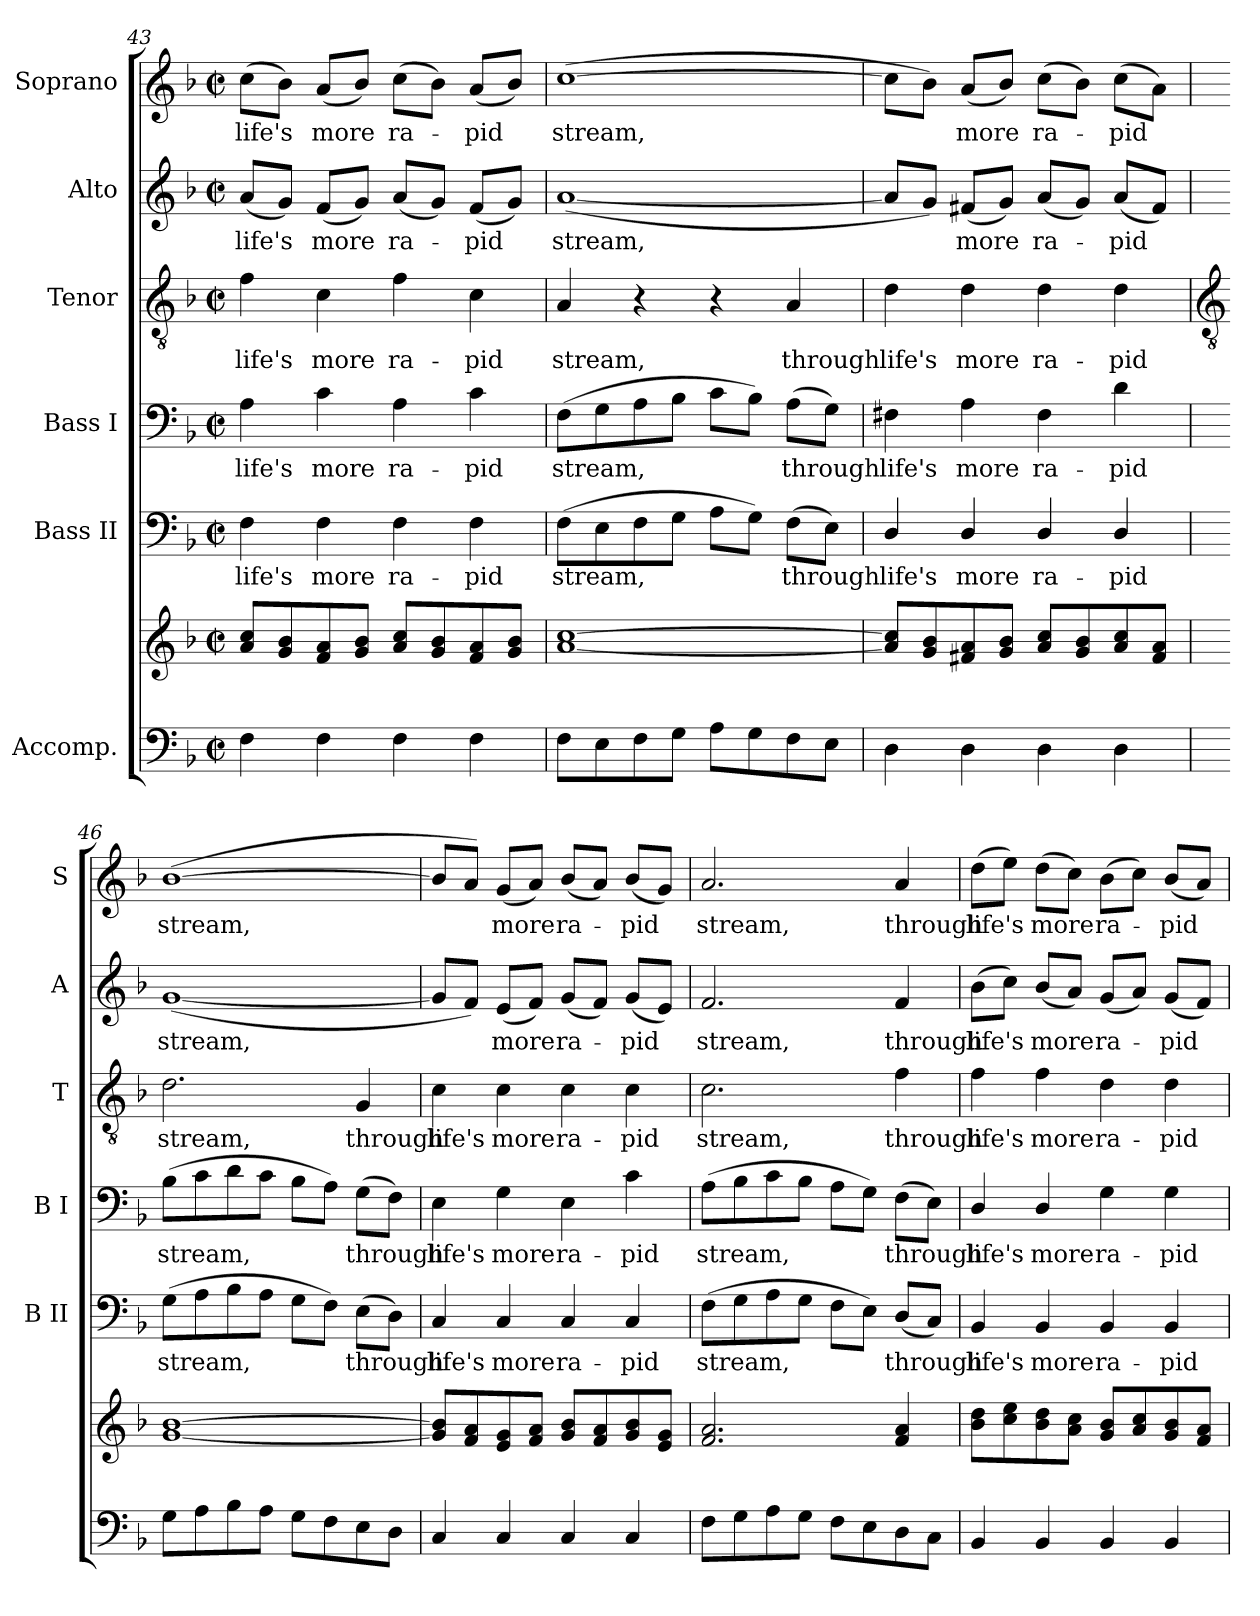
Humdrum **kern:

**kern	**kern	**kern	**text	**kern	**text	**kern	**text	**kern	**text	**kern	**text
*part6	*part6	*part5	*part5	*part4	*part4	*part3	*part3	*part2	*part2	*part1	*part1
*staff7	*staff6	*staff5	*staff5	*staff4	*staff4	*staff3	*staff3	*staff2	*staff2	*staff1	*staff1
*I"Accomp.	*	*I"Bass II	*	*I"Bass I	*	*I"Tenor	*	*I"Alto	*	*I"Soprano	*
*	*	*I'B II	*	*I'B I	*	*I'T	*	*I'A	*	*I'S	*
*clefF4	*clefG2	*clefF4	*	*clefF4	*	*clefGv2	*	*clefG2	*	*clefG2	*
*k[b-]	*k[b-]	*k[b-]	*	*k[b-]	*	*k[b-]	*	*k[b-]	*	*k[b-]	*
*F:	*F:	*F:	*	*F:	*	*F:	*	*F:	*	*F:	*
*M2/2	*M2/2	*M2/2	*	*M2/2	*	*M2/2	*	*M2/2	*	*M2/2	*
*met(c|)	*met(c|)	*met(c|)	*	*met(c|)	*	*met(c|)	*	*met(c|)	*	*met(c|)	*
=43	=43	=43	=43	=43	=43	=43	=43	=43	=43	=43	=43
!	!	!	!LO:LY:b	!	!LO:LY:b	!	!LO:LY:b	!	!LO:LY:b	!	!LO:LY:b
4F	8a 8ccL	4F	life's	4A	life's	4f	life's	(<8aL	life's	(>8ccL	life's
.	8g 8b-	.	.	.	.	.	.	8gJ)	.	8b-J)	.
!	!	!	!LO:LY:b	!	!LO:LY:b	!	!LO:LY:b	!	!LO:LY:b	!	!LO:LY:b
4F	8f 8a	4F	more	4c	more	4c	more	(<8fL	more	(<8aL	more
.	8g 8b-J	.	.	.	.	.	.	8gJ)	.	8b-J)	.
!	!	!	!LO:LY:b	!	!LO:LY:b	!	!LO:LY:b	!	!LO:LY:b	!	!LO:LY:b
4F	8a 8ccL	4F	ra-	4A	ra-	4f	ra-	(<8aL	ra-	(>8ccL	ra-
.	8g 8b-	.	.	.	.	.	.	8gJ)	.	8b-J)	.
!	!	!	!LO:LY:b	!	!LO:LY:b	!	!LO:LY:b	!	!LO:LY:b	!	!LO:LY:b
4F	8f 8a	4F	-pid	4c	-pid	4c	-pid	(<8fL	pid	(<8aL	pid
.	8g 8b-J	.	.	.	.	.	.	8gJ)	.	8b-J)	.
=44	=44	=44	=44	=44	=44	=44	=44	=44	=44	=44	=44
!	!	!	!LO:LY:b	!	!LO:LY:b	!	!LO:LY:b	!	!LO:LY:b	!	!LO:LY:b
8FL	[1a [1cc	(>8FL	stream,	(>8FL	stream,	4A	stream,	(<[1a	stream,	(>[1cc	stream,
8E	.	8E	.	8G	.	.	.	.	.	.	.
8F	.	8F	.	8A	.	4r	.	.	.	.	.
8GJ	.	8GJ	.	8B-J	.	.	.	.	.	.	.
8AL	.	8AL	.	8cL	.	4r	.	.	.	.	.
8G	.	8GJ)	.	8B-J)	.	.	.	.	.	.	.
!	!	!	!LO:LY:b	!	!LO:LY:b	!	!LO:LY:b	!	!	!	!
8F	.	(>8FL	through	(>8AL	through	4A	through	.	.	.	.
8EJ	.	8EJ)	.	8GJ)	.	.	.	.	.	.	.
=45	=45	=45	=45	=45	=45	=45	=45	=45	=45	=45	=45
!	!	!	!LO:LY:b	!	!LO:LY:b	!	!LO:LY:b	!	!	!	!
4D	8a] 8cc]L	4D/	life's	4F#X	life's	4d	life's	8aL]	.	8ccL]	.
.	8g 8b-	.	.	.	.	.	.	8gJ)	.	8b-J)	.
!	!	!	!LO:LY:b	!	!LO:LY:b	!	!LO:LY:b	!	!LO:LY:b	!	!LO:LY:b
4D	8f#X 8a	4D/	more	4A	more	4d	more	(<8f#XL	more	(<8aL	more
.	8g 8b-J	.	.	.	.	.	.	8gJ)	.	8b-J)	.
!	!	!	!LO:LY:b	!	!LO:LY:b	!	!LO:LY:b	!	!LO:LY:b	!	!LO:LY:b
4D	8a 8ccL	4D/	ra-	4F#	ra-	4d	ra-	(<8aL	ra-	(>8ccL	ra-
.	8g 8b-	.	.	.	.	.	.	8gJ)	.	8b-J)	.
!	!	!	!LO:LY:b	!	!LO:LY:b	!	!LO:LY:b	!	!LO:LY:b	!	!LO:LY:b
4D	8a 8cc	4D/	-pid	4d	-pid	4d	-pid	(<8aL	pid	(>8ccL	pid
.	8f# 8aJ	.	.	.	.	.	.	8f#J)	.	8aJ)	.
!!LO:LB:g=z
=46	=46	=46	=46	=46	=46	=46	=46	=46	=46	=46	=46
*	*	*	*	*	*	*clefGv2	*	*	*	*	*
!	!	!	!LO:LY:b	!	!LO:LY:b	!	!LO:LY:b	!	!LO:LY:b	!	!LO:LY:b
8GL	[1g [1b-	(>8GL	stream,	(>8B-L	stream,	2.d	stream,	(<[1g	stream,	(<[1b-	stream,
8A	.	8A	.	8c	.	.	.	.	.	.	.
8B-	.	8B-	.	8d	.	.	.	.	.	.	.
8AJ	.	8AJ	.	8cJ	.	.	.	.	.	.	.
8GL	.	8GL	.	8B-L	.	.	.	.	.	.	.
8F	.	8FJ)	.	8AJ)	.	.	.	.	.	.	.
!	!	!	!LO:LY:b	!	!LO:LY:b	!	!LO:LY:b	!	!	!	!
8E	.	(>8EL	through	(>8GL	through	4G	through	.	.	.	.
8DJ	.	8DJ)	.	8FJ)	.	.	.	.	.	.	.
=47	=47	=47	=47	=47	=47	=47	=47	=47	=47	=47	=47
!	!	!	!LO:LY:b	!	!LO:LY:b	!	!LO:LY:b	!	!	!	!
4C	8g] 8b-]L	4C	life's	4E	life's	4c	life's	8gL]	.	8b-L]	.
.	8f 8a	.	.	.	.	.	.	8fJ)	.	8aJ)	.
!	!	!	!LO:LY:b	!	!LO:LY:b	!	!LO:LY:b	!	!LO:LY:b	!	!LO:LY:b
4C	8e 8g	4C	more	4G	more	4c	more	(<8eL	more	(<8gL	more
.	8f 8aJ	.	.	.	.	.	.	8fJ)	.	8aJ)	.
!	!	!	!LO:LY:b	!	!LO:LY:b	!	!LO:LY:b	!	!LO:LY:b	!	!LO:LY:b
4C	8g 8b-L	4C	ra-	4E	ra-	4c	ra-	(<8gL	ra-	(<8b-L	ra-
.	8f 8a	.	.	.	.	.	.	8fJ)	.	8aJ)	.
!	!	!	!LO:LY:b	!	!LO:LY:b	!	!LO:LY:b	!	!LO:LY:b	!	!LO:LY:b
4C	8g 8b-	4C	-pid	4c	-pid	4c	-pid	(<8gL	pid	(<8b-L	pid
.	8e 8gJ	.	.	.	.	.	.	8eJ)	.	8gJ)	.
=48	=48	=48	=48	=48	=48	=48	=48	=48	=48	=48	=48
!	!	!	!LO:LY:b	!	!LO:LY:b	!	!LO:LY:b	!	!LO:LY:b	!	!LO:LY:b
8FL	2.f 2.a	(>8FL	stream,	(>8AL	stream,	2.c	stream,	2.f	stream,	2.a	stream,
8G	.	8G	.	8B-	.	.	.	.	.	.	.
8A	.	8A	.	8c	.	.	.	.	.	.	.
8GJ	.	8GJ	.	8B-J	.	.	.	.	.	.	.
8FL	.	8FL	.	8AL	.	.	.	.	.	.	.
8E	.	8EJ)	.	8GJ)	.	.	.	.	.	.	.
!	!	!	!LO:LY:b	!	!LO:LY:b	!	!LO:LY:b	!	!LO:LY:b	!	!LO:LY:b
8D	4f 4a	(<8DL	through	(>8FL	through	4f	through	4f	through	4a	through
8CJ	.	8CJ)	.	8EJ)	.	.	.	.	.	.	.
=49	=49	=49	=49	=49	=49	=49	=49	=49	=49	=49	=49
!	!	!	!LO:LY:b	!	!LO:LY:b	!	!LO:LY:b	!	!LO:LY:b	!	!LO:LY:b
4BB-	8b- 8ddL	4BB-	life's	4D/	life's	4f	life's	(>8b-L	life's	(>8ddL	life's
.	8cc 8ee	.	.	.	.	.	.	8ccJ)	.	8eeJ)	.
!	!	!	!LO:LY:b	!	!LO:LY:b	!	!LO:LY:b	!	!LO:LY:b	!	!LO:LY:b
4BB-	8b- 8dd	4BB-	more	4D/	more	4f	more	(<8b-L	more	(>8ddL	more
.	8a 8ccJ	.	.	.	.	.	.	8aJ)	.	8ccJ)	.
!	!	!	!LO:LY:b	!	!LO:LY:b	!	!LO:LY:b	!	!LO:LY:b	!	!LO:LY:b
4BB-	8g 8b-L	4BB-	ra-	4G	ra-	4d	ra-	(<8gL	ra-	(>8b-L	ra-
.	8a 8cc	.	.	.	.	.	.	8aJ)	.	8ccJ)	.
!	!	!	!LO:LY:b	!	!LO:LY:b	!	!LO:LY:b	!	!LO:LY:b	!	!LO:LY:b
4BB-	8g 8b-	4BB-	-pid	4G	-pid	4d	-pid	(<8gL	pid	(<8b-L	pid
.	8f 8aJ	.	.	.	.	.	.	8fJ)	.	8aJ)	.
=	=	=	=	=	=	=	=	=	=	=	=
*-	*-	*-	*-	*-	*-	*-	*-	*-	*-	*-	*-
